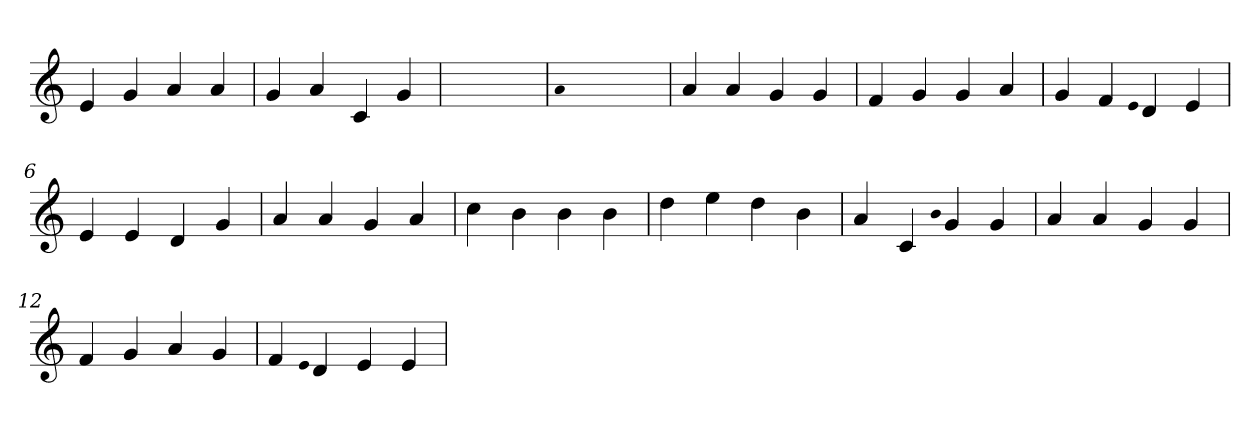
**kern
*part1
*staff1
*clefG2
=1
4e
4g
4a
4a
=2
4g
4a
4c
4g
=3
1ryy
=3
qqa
1ryy
=3
4a
4a
4g
4g
=4
4f
4g
4g
4a
=5
4g
4f
qqe
4d
4e
=6
4e
4e
4d
4g
=7
4a
4a
4g
4a
=8
4cc
4b
4b
4b
=9
4dd
4ee
4dd
4b
=10
4a
4c
qqb
4g
4g
=11
4a
4a
4g
4g
=12
4f
4g
4a
4g
=13
4f
qqe
4d
4e
4e
=
*-
